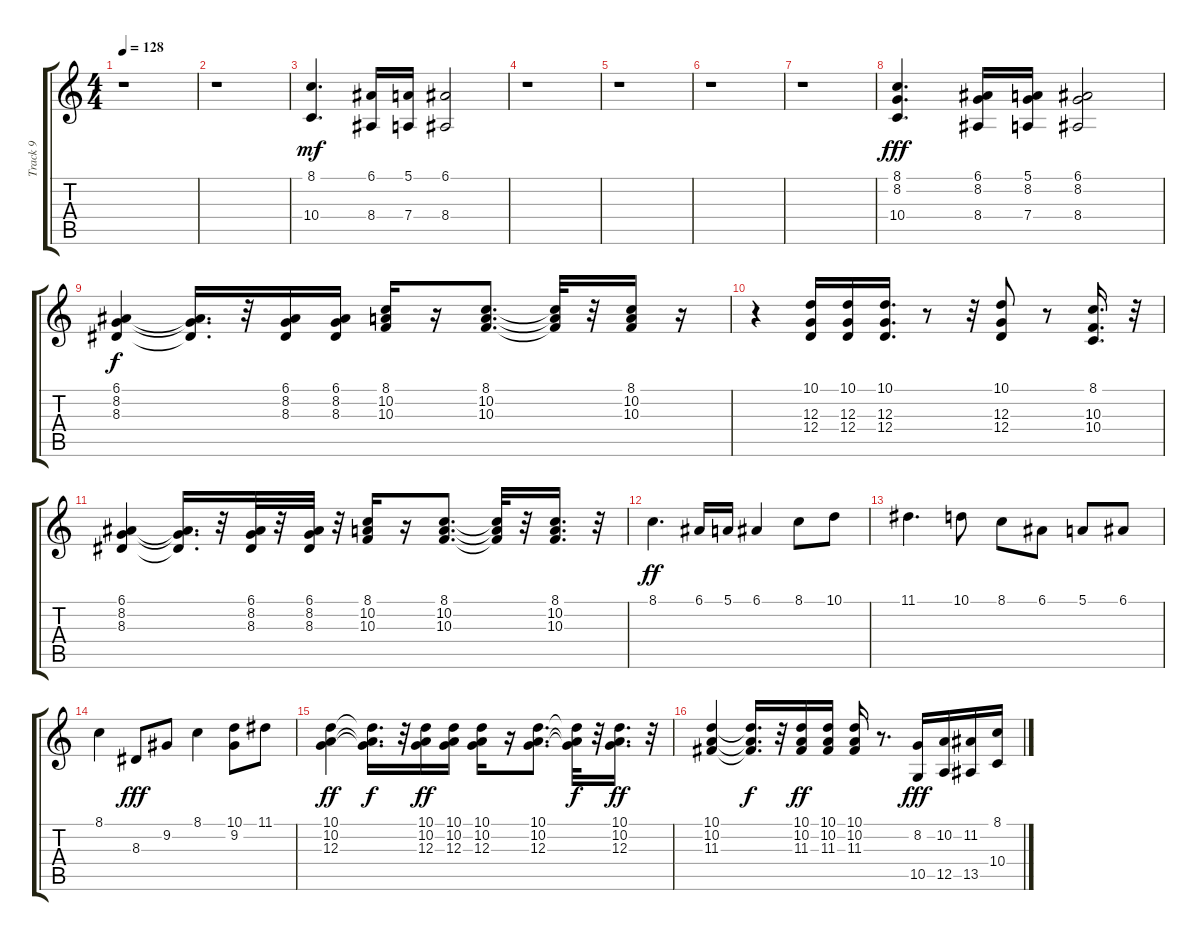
\track ("Track 9" "Track 9") {instrument trumpet}
\staff {score tabs}
\tuning (E4 B3 G3 D3 A2 E2) {hide}
\ts (4 4)
\tempo 128
\clef g2
\ks c
r.1{dy fff} |
r.1 |
(8.1 10.4).4{d dy mf} (6.1 8.4).16 (5.1 7.4).16 (6.1 8.4).2 |
r.1 |
r.1 |
r.1 |
r.1 |
(8.1 8.2 10.4).4{d dy fff} (6.1 8.2 8.4).16 (5.1 8.2 7.4).16 (6.1 8.2 8.4).2 |
(6.1 8.2 8.3).4{dy f} (6.1{t} 8.2{t} 8.3{t}).16{d} r.32 (6.1 8.2 8.3).16 (6.1 8.2 8.3).16 (8.1 10.2 10.3).16 r.16 (8.1 10.2 10.3).8{d} (8.1{t} 10.2{t} 10.3{t}).32 r.32 (8.1 10.2 10.3).16 r.16 |
r.4 (10.1 12.3 12.4).16 (10.1 12.3 12.4).16 (10.1 12.3 12.4).16{d} r.8 r.32 (10.1 12.3 12.4).8 r.8 (8.1 10.3 10.4).16{d} r.32 |
(6.1 8.2 8.3).4 (6.1{t} 8.2{t} 8.3{t}).16{d} r.32 (6.1 8.2 8.3).32 r.32 (6.1 8.2 8.3).32 r.32 (8.1 10.2 10.3).16 r.16 (8.1 10.2 10.3).8{d} (8.1{t} 10.2{t} 10.3{t}).32 r.32 (8.1 10.2 10.3).16{d} r.32 |
8.1.4{d dy ff} 6.1.16 5.1.16 6.1.4 8.1.8 10.1.8 |
11.1.4{d} 10.1.8 8.1.8 6.1.8 5.1.8 6.1.8 |
8.1.4 8.3.8{dy fff} 9.2.8 8.1.4 (10.1 9.2).8 11.1.8 |
(10.1 10.2 12.3).4{dy ff} (10.1{t} 10.2{t} 12.3{t}).16{d dy f} r.32 (10.1 10.2 12.3).16{dy ff} (10.1 10.2 12.3).16 (10.1 10.2 12.3).16 r.16 (10.1 10.2 12.3).8{d} (10.1{t} 10.2{t} 12.3{t}).32{dy f} r.32 (10.1 10.2 12.3).16{d dy ff} r.32 |
(10.1 10.2 11.3).4 (10.1{t} 10.2{t} 11.3{t}).16{d dy f} r.32 (10.1 10.2 11.3).16{dy ff} (10.1 10.2 11.3).16 (10.1 10.2 11.3).16 r.8{d} (8.2 10.5).16{dy fff} (10.2 12.5).16 (11.2 13.5).16 (8.1 10.4).16
